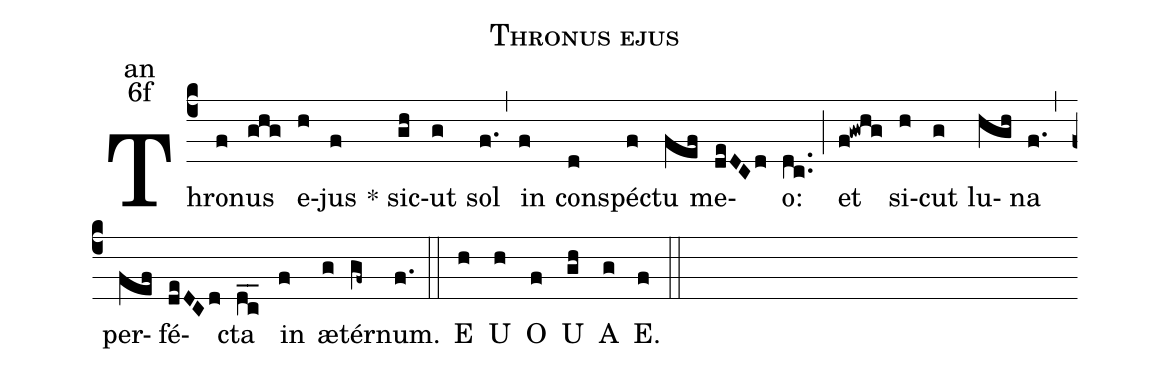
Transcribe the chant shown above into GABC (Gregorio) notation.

name:Thronus ejus;
office-part:an;
mode:6f;
%%
(c4)Thro(f)nus(ghg) e(h)jus(f) <sp>*</sp> sic(gh)ut(g) sol(f.) (,) in(f) con(d)spé(f)ctu(fef) me(deDCd)o:(dc..) (;) et(f!gwhg) si(h)cut(g) lu(hgh)na(f.) (,) per(fef)fé(deDCd)cta(dc__) in(f) æ(g)tér(gf~)num.(f.) (::) <eu>E(h) U(h) O(f) U(gh) A(g) E.(f) </eu>(::)
